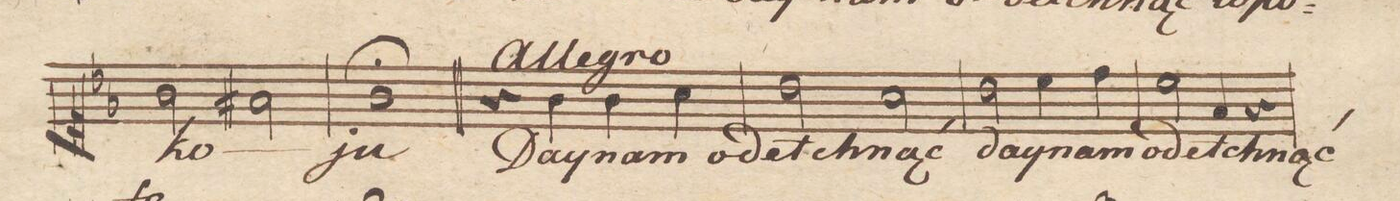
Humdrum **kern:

**kern	**text	**dynam
*I"Soprano.	*	*
*clefC1	*	*
*k[b-e-]	*	*
*met(c|)	*	*
*M2/2	*	*
2g\	-ko-	.
2f#X\	.	.
=54	=54	=54
1g;	-ju	.
=55||	=55||	=55||
4r	.	.
4g\	day	.
4g\	nam	.
4a\	o-	.
=56	=56	=56
2b-\	-detch-	.
2a\	-nąć	.
=57	=57	=57
2b-\	day	.
4cc\	nam	.
4dd\	o-	.
=58	=58	=58
2cc\	-detch-	.
4f/	-nąć	.
4r	.	.
=59	=59	=59
*-	*-	*-
